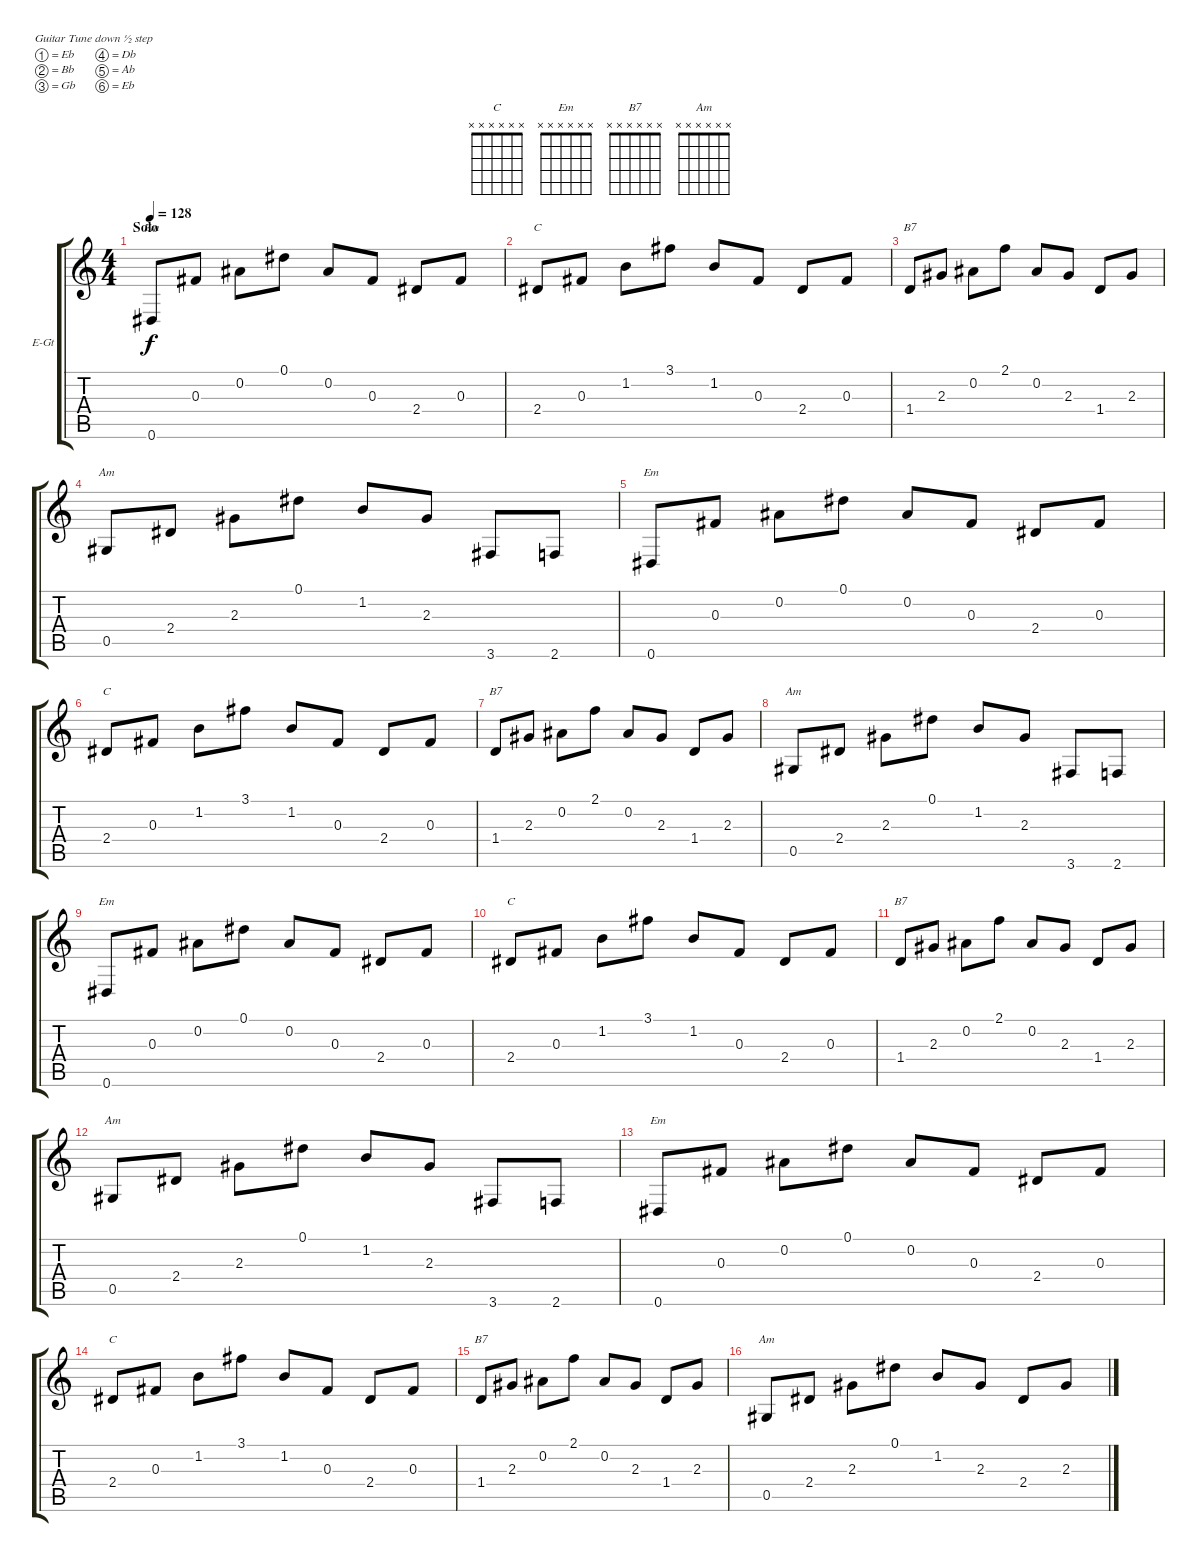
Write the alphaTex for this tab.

\bracketExtendMode groupsimilarinstruments
\firstSystemTrackNameOrientation horizontal
\otherSystemsTrackNameOrientation horizontal
\track ("Guitar 3 (Slash)" "E-Gt") {instrument electricguitarjazz}
\staff {score tabs}
\tuning (Eb4 Bb3 Gb3 Db3 Ab2 Eb2)
\chord ("C" x x x x x x)
\chord ("Em" x x x x x x)
\chord ("B7" x x x x x x)
\chord ("Am" x x x x x x)
\ts (4 4)
\section ("" "Solo")
\tempo 128
\clef g2
\ks c
0.6.8{ch "Em" dy f} 0.3.8 0.2.8 0.1.8 0.2.8 0.3.8 2.4.8 0.3.8 |
2.4.8{ch "C"} 0.3.8 1.2.8 3.1.8 1.2.8 0.3.8 2.4.8 0.3.8 |
1.4.8{ch "B7"} 2.3.8 0.2.8 2.1.8 0.2.8 2.3.8 1.4.8 2.3.8 |
0.5.8{ch "Am"} 2.4.8 2.3.8 0.1.8 1.2.8 2.3.8 3.6.8 2.6.8 |
0.6.8{ch "Em"} 0.3.8 0.2.8 0.1.8 0.2.8 0.3.8 2.4.8 0.3.8 |
2.4.8{ch "C"} 0.3.8 1.2.8 3.1.8 1.2.8 0.3.8 2.4.8 0.3.8 |
1.4.8{ch "B7"} 2.3.8 0.2.8 2.1.8 0.2.8 2.3.8 1.4.8 2.3.8 |
0.5.8{ch "Am"} 2.4.8 2.3.8 0.1.8 1.2.8 2.3.8 3.6.8 2.6.8 |
0.6.8{ch "Em"} 0.3.8 0.2.8 0.1.8 0.2.8 0.3.8 2.4.8 0.3.8 |
2.4.8{ch "C"} 0.3.8 1.2.8 3.1.8 1.2.8 0.3.8 2.4.8 0.3.8 |
1.4.8{ch "B7"} 2.3.8 0.2.8 2.1.8 0.2.8 2.3.8 1.4.8 2.3.8 |
0.5.8{ch "Am"} 2.4.8 2.3.8 0.1.8 1.2.8 2.3.8 3.6.8 2.6.8 |
0.6.8{ch "Em"} 0.3.8 0.2.8 0.1.8 0.2.8 0.3.8 2.4.8 0.3.8 |
2.4.8{ch "C"} 0.3.8 1.2.8 3.1.8 1.2.8 0.3.8 2.4.8 0.3.8 |
1.4.8{ch "B7"} 2.3.8 0.2.8 2.1.8 0.2.8 2.3.8 1.4.8 2.3.8 |
0.5.8{ch "Am"} 2.4.8 2.3.8 0.1.8 1.2.8 2.3.8 2.4.8 2.3.8
